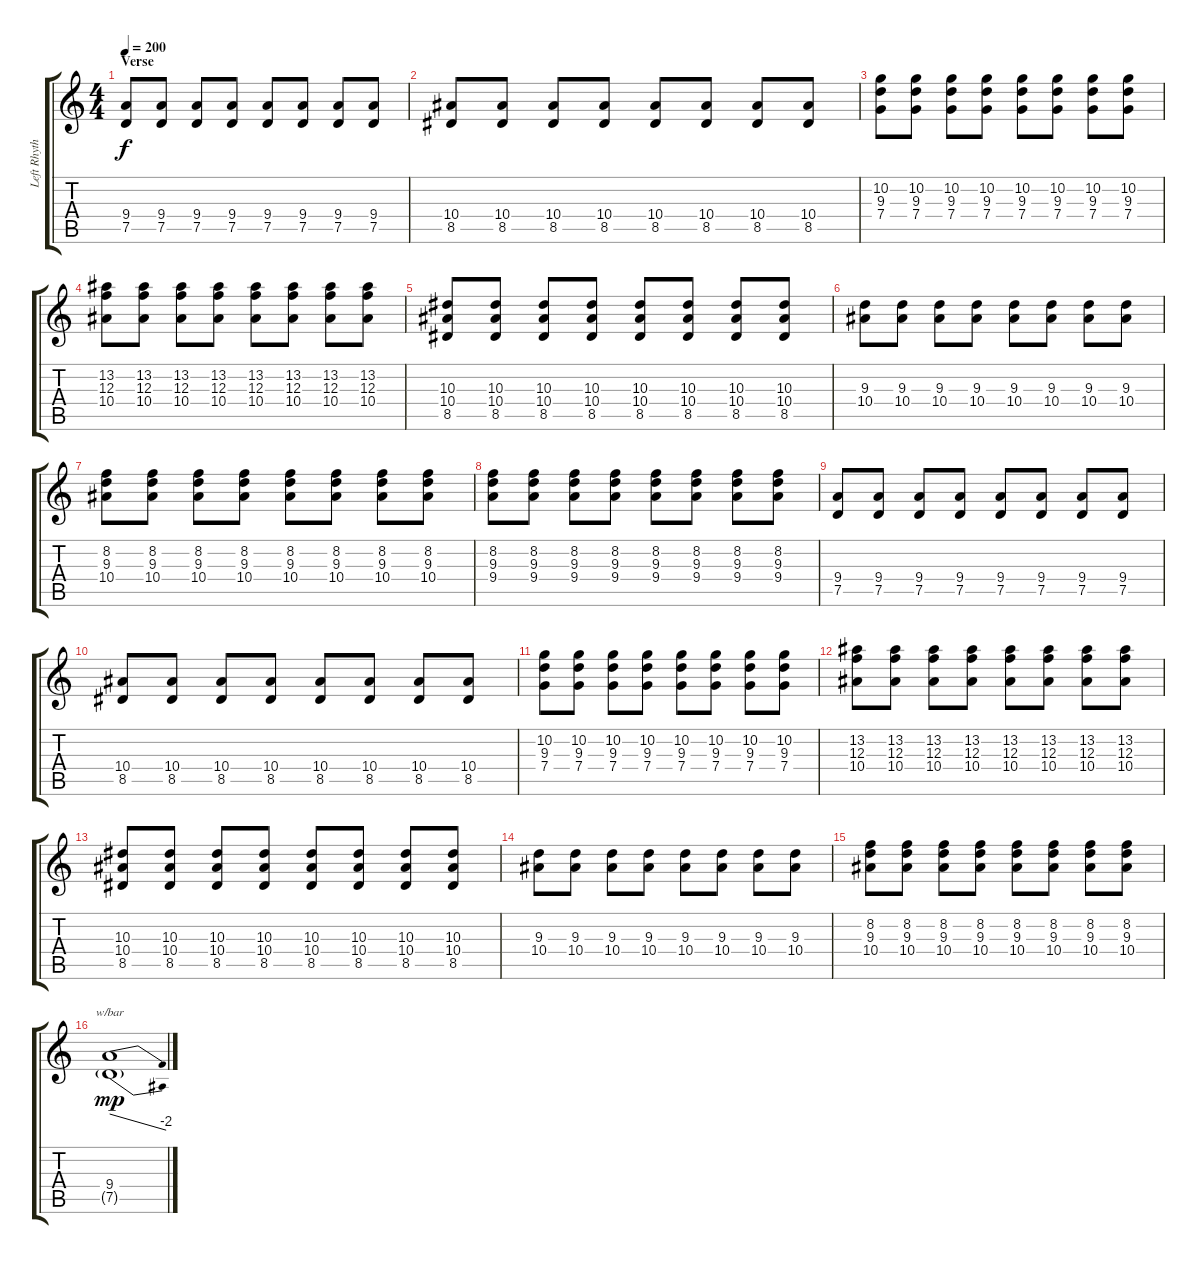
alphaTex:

\track ("Left Rhythm Gtr" "Left Rhyth") {instrument overdrivenguitar}
\staff {score tabs}
\tuning (D4 A3 F3 C3 G2 D2) {hide}
\ts (4 4)
\section ("" "Verse")
\tempo 200
\clef g2
\ks c
(9.4 7.5).8{dy f} (9.4 7.5).8 (9.4 7.5).8 (9.4 7.5).8 (9.4 7.5).8 (9.4 7.5).8 (9.4 7.5).8 (9.4 7.5).8 |
(10.4 8.5).8 (10.4 8.5).8 (10.4 8.5).8 (10.4 8.5).8 (10.4 8.5).8 (10.4 8.5).8 (10.4 8.5).8 (10.4 8.5).8 |
(10.2 9.3 7.4).8 (10.2 9.3 7.4).8 (10.2 9.3 7.4).8 (10.2 9.3 7.4).8 (10.2 9.3 7.4).8 (10.2 9.3 7.4).8 (10.2 9.3 7.4).8 (10.2 9.3 7.4).8 |
(13.2 12.3 10.4).8 (13.2 12.3 10.4).8 (13.2 12.3 10.4).8 (13.2 12.3 10.4).8 (13.2 12.3 10.4).8 (13.2 12.3 10.4).8 (13.2 12.3 10.4).8 (13.2 12.3 10.4).8 |
(10.3 10.4 8.5).8 (10.3 10.4 8.5).8 (10.3 10.4 8.5).8 (10.3 10.4 8.5).8 (10.3 10.4 8.5).8 (10.3 10.4 8.5).8 (10.3 10.4 8.5).8 (10.3 10.4 8.5).8 |
(9.3 10.4).8 (9.3 10.4).8 (9.3 10.4).8 (9.3 10.4).8 (9.3 10.4).8 (9.3 10.4).8 (9.3 10.4).8 (9.3 10.4).8 |
(8.2 9.3 10.4).8 (8.2 9.3 10.4).8 (8.2 9.3 10.4).8 (8.2 9.3 10.4).8 (8.2 9.3 10.4).8 (8.2 9.3 10.4).8 (8.2 9.3 10.4).8 (8.2 9.3 10.4).8 |
(8.2 9.3 9.4).8 (8.2 9.3 9.4).8 (8.2 9.3 9.4).8 (8.2 9.3 9.4).8 (8.2 9.3 9.4).8 (8.2 9.3 9.4).8 (8.2 9.3 9.4).8 (8.2 9.3 9.4).8 |
(9.4 7.5).8 (9.4 7.5).8 (9.4 7.5).8 (9.4 7.5).8 (9.4 7.5).8 (9.4 7.5).8 (9.4 7.5).8 (9.4 7.5).8 |
(10.4 8.5).8 (10.4 8.5).8 (10.4 8.5).8 (10.4 8.5).8 (10.4 8.5).8 (10.4 8.5).8 (10.4 8.5).8 (10.4 8.5).8 |
(10.2 9.3 7.4).8 (10.2 9.3 7.4).8 (10.2 9.3 7.4).8 (10.2 9.3 7.4).8 (10.2 9.3 7.4).8 (10.2 9.3 7.4).8 (10.2 9.3 7.4).8 (10.2 9.3 7.4).8 |
(13.2 12.3 10.4).8 (13.2 12.3 10.4).8 (13.2 12.3 10.4).8 (13.2 12.3 10.4).8 (13.2 12.3 10.4).8 (13.2 12.3 10.4).8 (13.2 12.3 10.4).8 (13.2 12.3 10.4).8 |
(10.3 10.4 8.5).8 (10.3 10.4 8.5).8 (10.3 10.4 8.5).8 (10.3 10.4 8.5).8 (10.3 10.4 8.5).8 (10.3 10.4 8.5).8 (10.3 10.4 8.5).8 (10.3 10.4 8.5).8 |
(9.3 10.4).8 (9.3 10.4).8 (9.3 10.4).8 (9.3 10.4).8 (9.3 10.4).8 (9.3 10.4).8 (9.3 10.4).8 (9.3 10.4).8 |
(8.2 9.3 10.4).8 (8.2 9.3 10.4).8 (8.2 9.3 10.4).8 (8.2 9.3 10.4).8 (8.2 9.3 10.4).8 (8.2 9.3 10.4).8 (8.2 9.3 10.4).8 (8.2 9.3 10.4).8 |
(9.4 7.5{g}).1{tbe (dive default 0 0 60 -8) dy mp}
